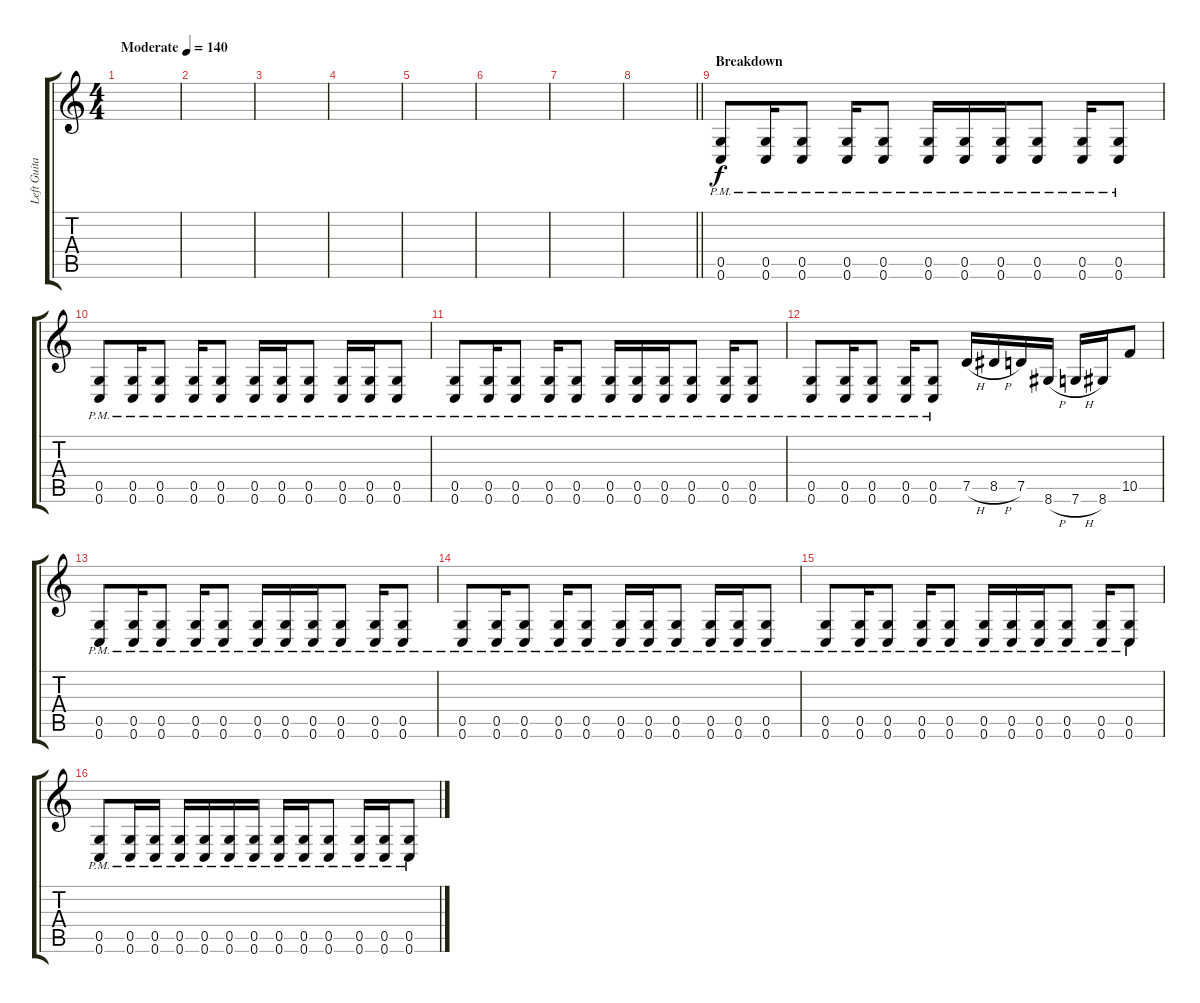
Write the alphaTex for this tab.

\track ("Left Guitar" "Left Guita") {instrument distortionguitar}
\staff {score tabs}
\tuning (D4 A3 F3 C3 G2 C2) {hide}
\ts (4 4)
\tempo (140 "Moderate")
\clef g2
\ks c
|
|
|
|
|
|
|
\barLineRight lightlight
|
\section ("" "Breakdown")
(0.5{pm} 0.6{pm}).8 (0.5{pm} 0.6{pm}).16 (0.5{pm} 0.6{pm}).8 (0.5{pm} 0.6{pm}).16 (0.5{pm} 0.6{pm}).8 (0.5{pm} 0.6{pm}).16 (0.5{pm} 0.6{pm}).16 (0.5{pm} 0.6{pm}).16 (0.5{pm} 0.6{pm}).8 (0.5{pm} 0.6{pm}).16 (0.5{pm} 0.6{pm}).8 |
(0.5{pm} 0.6{pm}).8 (0.5{pm} 0.6{pm}).16 (0.5{pm} 0.6{pm}).8 (0.5{pm} 0.6{pm}).16 (0.5{pm} 0.6{pm}).8 (0.5{pm} 0.6{pm}).16 (0.5{pm} 0.6{pm}).16 (0.5{pm} 0.6{pm}).8 (0.5{pm} 0.6{pm}).16 (0.5{pm} 0.6{pm}).16 (0.5{pm} 0.6{pm}).8 |
(0.5{pm} 0.6{pm}).8 (0.5{pm} 0.6{pm}).16 (0.5{pm} 0.6{pm}).8 (0.5{pm} 0.6{pm}).16 (0.5{pm} 0.6{pm}).8 (0.5{pm} 0.6{pm}).16 (0.5{pm} 0.6{pm}).16 (0.5{pm} 0.6{pm}).16 (0.5{pm} 0.6{pm}).8 (0.5{pm} 0.6{pm}).16 (0.5{pm} 0.6{pm}).8 |
(0.5{pm} 0.6{pm}).8 (0.5{pm} 0.6{pm}).16 (0.5{pm} 0.6{pm}).8 (0.5{pm} 0.6{pm}).16 (0.5{pm} 0.6{pm}).8 7.5{h}.16 8.5{h}.16 7.5.16 8.6{h}.16 7.6{h}.16 8.6.16 10.5.8 |
(0.5{pm} 0.6{pm}).8 (0.5{pm} 0.6{pm}).16 (0.5{pm} 0.6{pm}).8 (0.5{pm} 0.6{pm}).16 (0.5{pm} 0.6{pm}).8 (0.5{pm} 0.6{pm}).16 (0.5{pm} 0.6{pm}).16 (0.5{pm} 0.6{pm}).16 (0.5{pm} 0.6{pm}).8 (0.5{pm} 0.6{pm}).16 (0.5{pm} 0.6{pm}).8 |
(0.5{pm} 0.6{pm}).8 (0.5{pm} 0.6{pm}).16 (0.5{pm} 0.6{pm}).8 (0.5{pm} 0.6{pm}).16 (0.5{pm} 0.6{pm}).8 (0.5{pm} 0.6{pm}).16 (0.5{pm} 0.6{pm}).16 (0.5{pm} 0.6{pm}).8 (0.5{pm} 0.6{pm}).16 (0.5{pm} 0.6{pm}).16 (0.5{pm} 0.6{pm}).8 |
(0.5{pm} 0.6{pm}).8 (0.5{pm} 0.6{pm}).16 (0.5{pm} 0.6{pm}).8 (0.5{pm} 0.6{pm}).16 (0.5{pm} 0.6{pm}).8 (0.5{pm} 0.6{pm}).16 (0.5{pm} 0.6{pm}).16 (0.5{pm} 0.6{pm}).16 (0.5{pm} 0.6{pm}).8 (0.5{pm} 0.6{pm}).16 (0.5{pm} 0.6{pm}).8 |
(0.5{pm} 0.6{pm}).8 (0.5{pm} 0.6{pm}).16 (0.5{pm} 0.6{pm}).16 (0.5{pm} 0.6{pm}).16 (0.5{pm} 0.6{pm}).16 (0.5{pm} 0.6{pm}).16 (0.5{pm} 0.6{pm}).16 (0.5{pm} 0.6{pm}).16 (0.5{pm} 0.6{pm}).16 (0.5{pm} 0.6{pm}).8 (0.5{pm} 0.6{pm}).16 (0.5{pm} 0.6{pm}).16 (0.5{pm} 0.6{pm}).8
